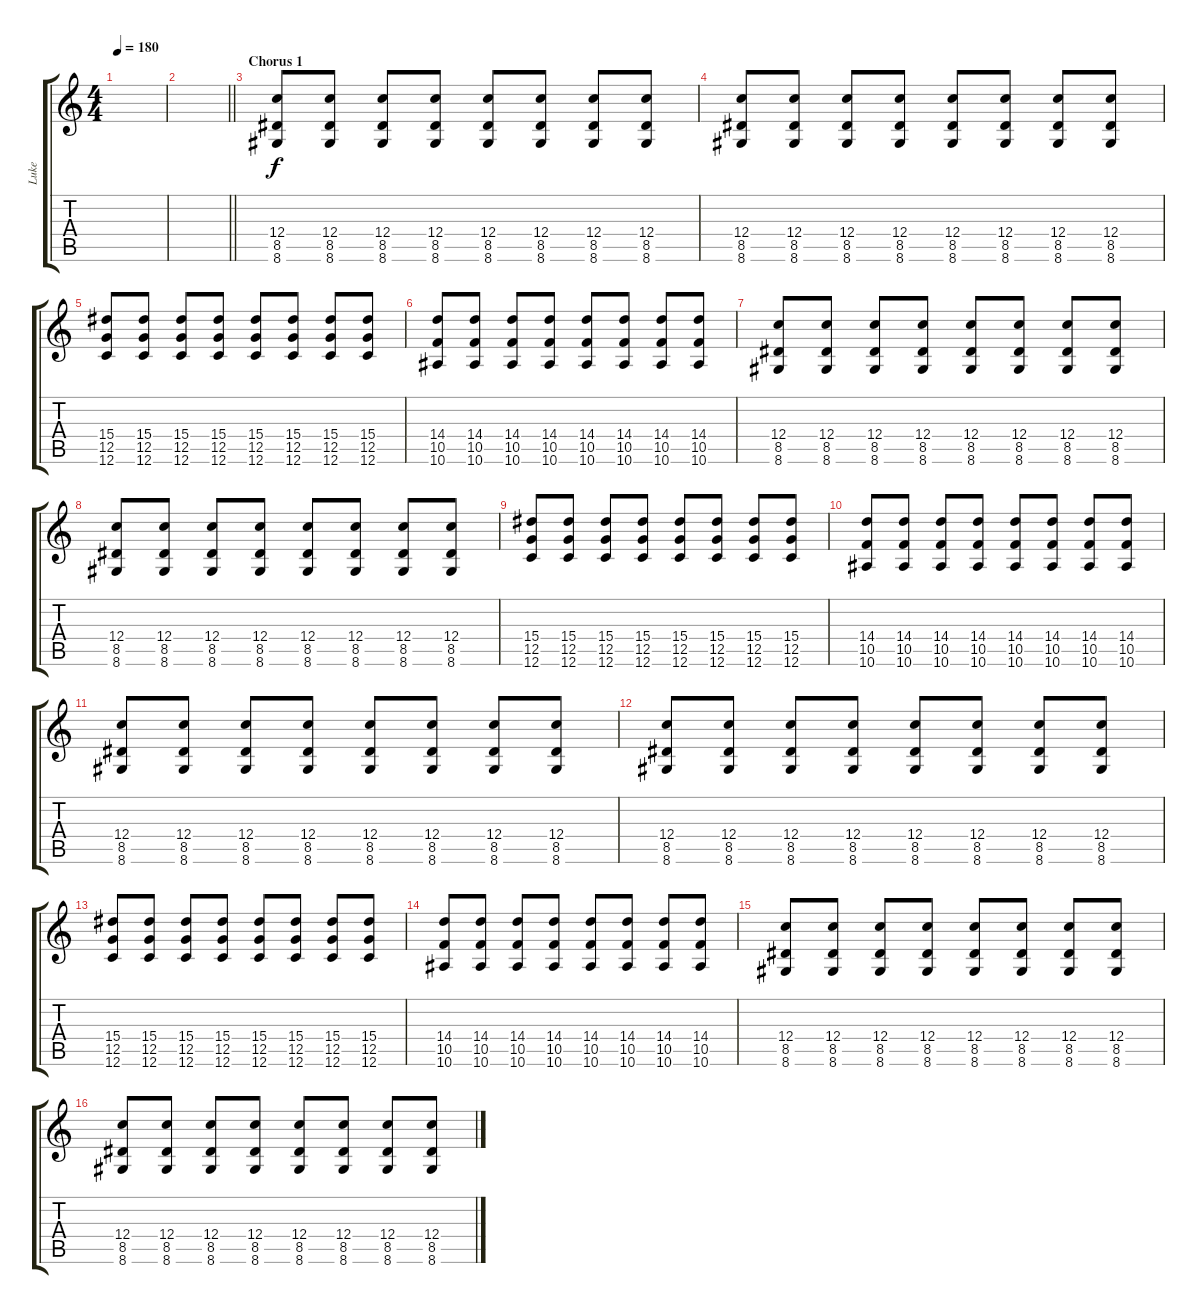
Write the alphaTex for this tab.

\track ("Luke" "Luke") {instrument overdrivenguitar}
\staff {score tabs}
\tuning (D4 A3 F3 C3 G2 C2) {hide}
\ts (4 4)
\tempo 180
\clef g2
\ks c
|
\barLineRight lightlight
|
\section ("" "Chorus 1")
(12.4 8.5 8.6).8 (12.4 8.5 8.6).8 (12.4 8.5 8.6).8 (12.4 8.5 8.6).8 (12.4 8.5 8.6).8 (12.4 8.5 8.6).8 (12.4 8.5 8.6).8 (12.4 8.5 8.6).8 |
(12.4 8.5 8.6).8 (12.4 8.5 8.6).8 (12.4 8.5 8.6).8 (12.4 8.5 8.6).8 (12.4 8.5 8.6).8 (12.4 8.5 8.6).8 (12.4 8.5 8.6).8 (12.4 8.5 8.6).8 |
(15.4 12.5 12.6).8 (15.4 12.5 12.6).8 (15.4 12.5 12.6).8 (15.4 12.5 12.6).8 (15.4 12.5 12.6).8 (15.4 12.5 12.6).8 (15.4 12.5 12.6).8 (15.4 12.5 12.6).8 |
(14.4 10.5 10.6).8 (14.4 10.5 10.6).8 (14.4 10.5 10.6).8 (14.4 10.5 10.6).8 (14.4 10.5 10.6).8 (14.4 10.5 10.6).8 (14.4 10.5 10.6).8 (14.4 10.5 10.6).8 |
(12.4 8.5 8.6).8 (12.4 8.5 8.6).8 (12.4 8.5 8.6).8 (12.4 8.5 8.6).8 (12.4 8.5 8.6).8 (12.4 8.5 8.6).8 (12.4 8.5 8.6).8 (12.4 8.5 8.6).8 |
(12.4 8.5 8.6).8 (12.4 8.5 8.6).8 (12.4 8.5 8.6).8 (12.4 8.5 8.6).8 (12.4 8.5 8.6).8 (12.4 8.5 8.6).8 (12.4 8.5 8.6).8 (12.4 8.5 8.6).8 |
(15.4 12.5 12.6).8 (15.4 12.5 12.6).8 (15.4 12.5 12.6).8 (15.4 12.5 12.6).8 (15.4 12.5 12.6).8 (15.4 12.5 12.6).8 (15.4 12.5 12.6).8 (15.4 12.5 12.6).8 |
(14.4 10.5 10.6).8 (14.4 10.5 10.6).8 (14.4 10.5 10.6).8 (14.4 10.5 10.6).8 (14.4 10.5 10.6).8 (14.4 10.5 10.6).8 (14.4 10.5 10.6).8 (14.4 10.5 10.6).8 |
(12.4 8.5 8.6).8 (12.4 8.5 8.6).8 (12.4 8.5 8.6).8 (12.4 8.5 8.6).8 (12.4 8.5 8.6).8 (12.4 8.5 8.6).8 (12.4 8.5 8.6).8 (12.4 8.5 8.6).8 |
(12.4 8.5 8.6).8 (12.4 8.5 8.6).8 (12.4 8.5 8.6).8 (12.4 8.5 8.6).8 (12.4 8.5 8.6).8 (12.4 8.5 8.6).8 (12.4 8.5 8.6).8 (12.4 8.5 8.6).8 |
(15.4 12.5 12.6).8 (15.4 12.5 12.6).8 (15.4 12.5 12.6).8 (15.4 12.5 12.6).8 (15.4 12.5 12.6).8 (15.4 12.5 12.6).8 (15.4 12.5 12.6).8 (15.4 12.5 12.6).8 |
(14.4 10.5 10.6).8 (14.4 10.5 10.6).8 (14.4 10.5 10.6).8 (14.4 10.5 10.6).8 (14.4 10.5 10.6).8 (14.4 10.5 10.6).8 (14.4 10.5 10.6).8 (14.4 10.5 10.6).8 |
(12.4 8.5 8.6).8 (12.4 8.5 8.6).8 (12.4 8.5 8.6).8 (12.4 8.5 8.6).8 (12.4 8.5 8.6).8 (12.4 8.5 8.6).8 (12.4 8.5 8.6).8 (12.4 8.5 8.6).8 |
(12.4 8.5 8.6).8 (12.4 8.5 8.6).8 (12.4 8.5 8.6).8 (12.4 8.5 8.6).8 (12.4 8.5 8.6).8 (12.4 8.5 8.6).8 (12.4 8.5 8.6).8 (12.4 8.5 8.6).8
